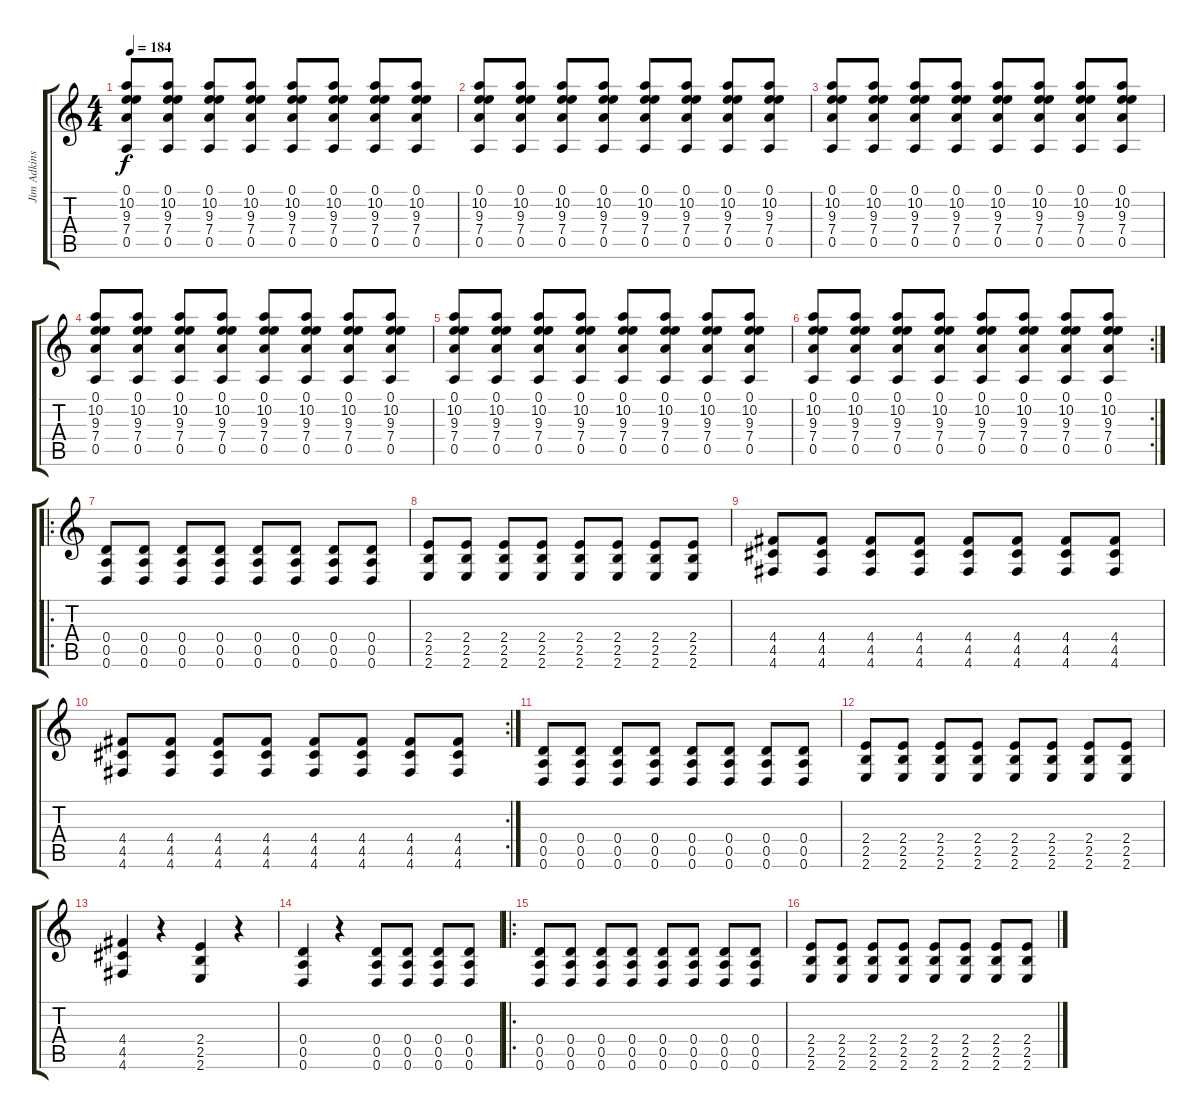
\track ("Jim Adkins" "Jim Adkins") {instrument distortionguitar}
\staff {score tabs}
\tuning (E4 B3 G3 D3 A2 D2) {hide}
\ts (4 4)
\tempo 184
\clef g2
\ks c
(0.1 10.2 9.3 7.4 0.5).8{dy f} (0.1 10.2 9.3 7.4 0.5).8 (0.1 10.2 9.3 7.4 0.5).8 (0.1 10.2 9.3 7.4 0.5).8 (0.1 10.2 9.3 7.4 0.5).8 (0.1 10.2 9.3 7.4 0.5).8 (0.1 10.2 9.3 7.4 0.5).8 (0.1 10.2 9.3 7.4 0.5).8 |
(0.1 10.2 9.3 7.4 0.5).8 (0.1 10.2 9.3 7.4 0.5).8 (0.1 10.2 9.3 7.4 0.5).8 (0.1 10.2 9.3 7.4 0.5).8 (0.1 10.2 9.3 7.4 0.5).8 (0.1 10.2 9.3 7.4 0.5).8 (0.1 10.2 9.3 7.4 0.5).8 (0.1 10.2 9.3 7.4 0.5).8 |
(0.1 10.2 9.3 7.4 0.5).8 (0.1 10.2 9.3 7.4 0.5).8 (0.1 10.2 9.3 7.4 0.5).8 (0.1 10.2 9.3 7.4 0.5).8 (0.1 10.2 9.3 7.4 0.5).8 (0.1 10.2 9.3 7.4 0.5).8 (0.1 10.2 9.3 7.4 0.5).8 (0.1 10.2 9.3 7.4 0.5).8 |
(0.1 10.2 9.3 7.4 0.5).8 (0.1 10.2 9.3 7.4 0.5).8 (0.1 10.2 9.3 7.4 0.5).8 (0.1 10.2 9.3 7.4 0.5).8 (0.1 10.2 9.3 7.4 0.5).8 (0.1 10.2 9.3 7.4 0.5).8 (0.1 10.2 9.3 7.4 0.5).8 (0.1 10.2 9.3 7.4 0.5).8 |
(0.1 10.2 9.3 7.4 0.5).8 (0.1 10.2 9.3 7.4 0.5).8 (0.1 10.2 9.3 7.4 0.5).8 (0.1 10.2 9.3 7.4 0.5).8 (0.1 10.2 9.3 7.4 0.5).8 (0.1 10.2 9.3 7.4 0.5).8 (0.1 10.2 9.3 7.4 0.5).8 (0.1 10.2 9.3 7.4 0.5).8 |
\rc 2
(0.1 10.2 9.3 7.4 0.5).8 (0.1 10.2 9.3 7.4 0.5).8 (0.1 10.2 9.3 7.4 0.5).8 (0.1 10.2 9.3 7.4 0.5).8 (0.1 10.2 9.3 7.4 0.5).8 (0.1 10.2 9.3 7.4 0.5).8 (0.1 10.2 9.3 7.4 0.5).8 (0.1 10.2 9.3 7.4 0.5).8 |
\ro
(0.4 0.5 0.6).8 (0.4 0.5 0.6).8 (0.4 0.5 0.6).8 (0.4 0.5 0.6).8 (0.4 0.5 0.6).8 (0.4 0.5 0.6).8 (0.4 0.5 0.6).8 (0.4 0.5 0.6).8 |
(2.4 2.5 2.6).8 (2.4 2.5 2.6).8 (2.4 2.5 2.6).8 (2.4 2.5 2.6).8 (2.4 2.5 2.6).8 (2.4 2.5 2.6).8 (2.4 2.5 2.6).8 (2.4 2.5 2.6).8 |
(4.4 4.5 4.6).8 (4.4 4.5 4.6).8 (4.4 4.5 4.6).8 (4.4 4.5 4.6).8 (4.4 4.5 4.6).8 (4.4 4.5 4.6).8 (4.4 4.5 4.6).8 (4.4 4.5 4.6).8 |
\rc 2
(4.4 4.5 4.6).8 (4.4 4.5 4.6).8 (4.4 4.5 4.6).8 (4.4 4.5 4.6).8 (4.4 4.5 4.6).8 (4.4 4.5 4.6).8 (4.4 4.5 4.6).8 (4.4 4.5 4.6).8 |
(0.4 0.5 0.6).8 (0.4 0.5 0.6).8 (0.4 0.5 0.6).8 (0.4 0.5 0.6).8 (0.4 0.5 0.6).8 (0.4 0.5 0.6).8 (0.4 0.5 0.6).8 (0.4 0.5 0.6).8 |
(2.4 2.5 2.6).8 (2.4 2.5 2.6).8 (2.4 2.5 2.6).8 (2.4 2.5 2.6).8 (2.4 2.5 2.6).8 (2.4 2.5 2.6).8 (2.4 2.5 2.6).8 (2.4 2.5 2.6).8 |
(4.4 4.5 4.6).4 r.4 (2.4 2.5 2.6).4 r.4 |
(0.4 0.5 0.6).4 r.4 (0.4 0.5 0.6).8 (0.4 0.5 0.6).8 (0.4 0.5 0.6).8 (0.4 0.5 0.6).8 |
\ro
(0.4 0.5 0.6).8 (0.4 0.5 0.6).8 (0.4 0.5 0.6).8 (0.4 0.5 0.6).8 (0.4 0.5 0.6).8 (0.4 0.5 0.6).8 (0.4 0.5 0.6).8 (0.4 0.5 0.6).8 |
(2.4 2.5 2.6).8 (2.4 2.5 2.6).8 (2.4 2.5 2.6).8 (2.4 2.5 2.6).8 (2.4 2.5 2.6).8 (2.4 2.5 2.6).8 (2.4 2.5 2.6).8 (2.4 2.5 2.6).8
